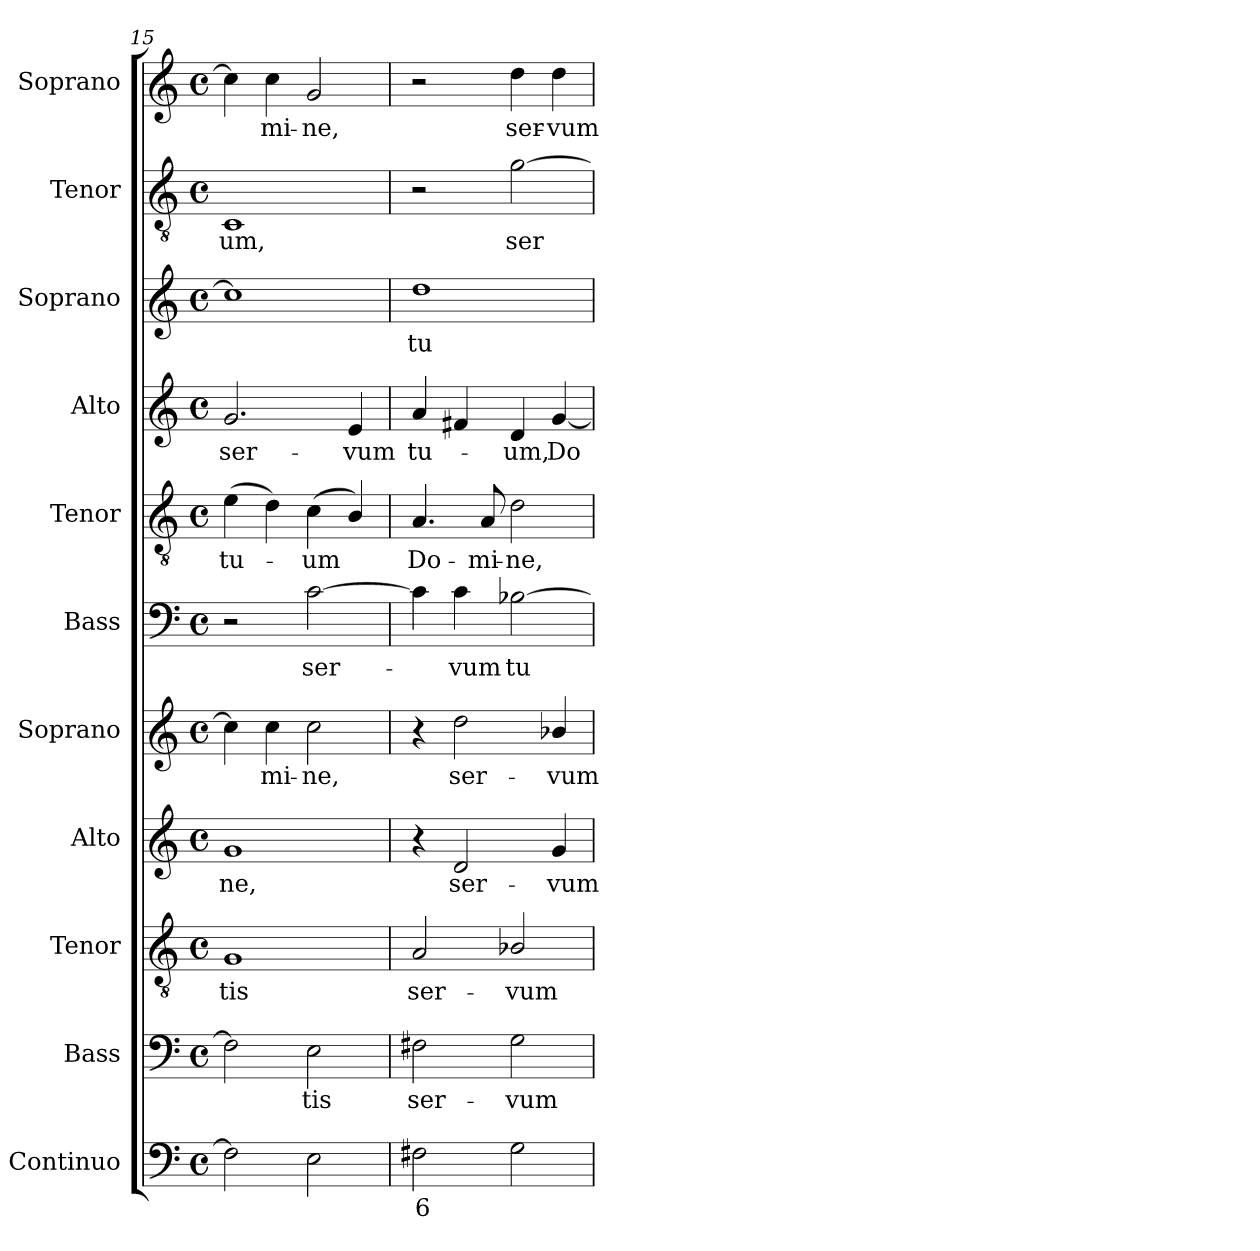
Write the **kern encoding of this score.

**kern	**text	**kern	**text	**kern	**text	**kern	**text	**kern	**text	**kern	**text	**kern	**text	**kern	**text	**kern	**text	**kern	**text	**kern	**text
*part11	*part11	*part10	*part10	*part9	*part9	*part8	*part8	*part7	*part7	*part6	*part6	*part5	*part5	*part4	*part4	*part3	*part3	*part2	*part2	*part1	*part1
*staff11	*staff11	*staff10	*staff10	*staff9	*staff9	*staff8	*staff8	*staff7	*staff7	*staff6	*staff6	*staff5	*staff5	*staff4	*staff4	*staff3	*staff3	*staff2	*staff2	*staff1	*staff1
*I"Continuo	*	*I"Bass	*	*I"Tenor	*	*I"Alto	*	*I"Soprano	*	*I"Bass	*	*I"Tenor	*	*I"Alto	*	*I"Soprano	*	*I"Tenor	*	*I"Soprano	*
*I'Cont.	*	*I'B.	*	*I'T.	*	*I'A.	*	*I'S.	*	*I'B.	*	*I'T.	*	*I'A.	*	*I'S.	*	*I'T.	*	*I'S.	*
!!LO:PB:g=z
*clefF4	*	*clefF4	*	*clefGv2	*	*clefG2	*	*clefG2	*	*clefF4	*	*clefGv2	*	*clefG2	*	*clefG2	*	*clefGv2	*	*clefG2	*
*	*	*	*	*ITrd7c12	*	*	*	*	*	*	*	*ITrd7c12	*	*	*	*	*	*ITrd7c12	*	*	*
*k[]	*	*k[]	*	*k[]	*	*k[]	*	*k[]	*	*k[]	*	*k[]	*	*k[]	*	*k[]	*	*k[]	*	*k[]	*
*C:	*	*C:	*	*C:	*	*C:	*	*C:	*	*C:	*	*C:	*	*C:	*	*C:	*	*C:	*	*C:	*
*M4/4	*	*M4/4	*	*M4/4	*	*M4/4	*	*M4/4	*	*M4/4	*	*M4/4	*	*M4/4	*	*M4/4	*	*M4/4	*	*M4/4	*
*met(c)	*	*met(c)	*	*met(c)	*	*met(c)	*	*met(c)	*	*met(c)	*	*met(c)	*	*met(c)	*	*met(c)	*	*met(c)	*	*met(c)	*
=15	=15	=15	=15	=15	=15	=15	=15	=15	=15	=15	=15	=15	=15	=15	=15	=15	=15	=15	=15	=15	=15
!	!	!	!	!	!LO:LY:b:color=#000000	!	!	!	!	!	!	!	!	!	!	!	!	!	!	!	!
!	!	!	!	!	!	!	!LO:LY:b:color=#000000	!	!	!	!	!	!	!	!	!	!	!	!	!	!
!	!	!	!	!	!	!	!	!	!	!	!	!	!LO:LY:b:color=#000000	!	!	!	!	!	!	!	!
!	!	!	!	!	!	!	!	!	!	!	!	!	!	!	!LO:LY:b:color=#000000	!	!	!	!	!	!
!	!	!	!	!	!	!	!	!	!	!	!	!	!	!	!	!	!	!	!LO:LY:b:color=#000000	!	!
2Fi\]	.	2Fi\]	.	1GGi	-tis	1gi	-ne,	4cci\]	.	2r	.	(4Ei\	tu-	2.gi/	ser-	1cci]	.	1CCi	-um,	4cci\]	.
!	!	!	!	!	!	!	!	!	!LO:LY:b:color=#000000	!	!	!	!	!	!	!	!	!	!	!	!
!	!	!	!	!	!	!	!	!	!	!	!	!	!	!	!	!	!	!	!	!	!LO:LY:b:color=#000000
.	.	.	.	.	.	.	.	4cci\	-mi-	.	.	4Di\)	.	.	.	.	.	.	.	4cci\	-mi-
!	!	!	!LO:LY:b:color=#000000	!	!	!	!	!	!	!	!	!	!	!	!	!	!	!	!	!	!
!	!	!	!	!	!	!	!	!	!LO:LY:b:color=#000000	!	!	!	!	!	!	!	!	!	!	!	!
!	!	!	!	!	!	!	!	!	!	!	!LO:LY:b:color=#000000	!	!	!	!	!	!	!	!	!	!
!	!	!	!	!	!	!	!	!	!	!	!	!	!LO:LY:b:color=#000000	!	!	!	!	!	!	!	!
!	!	!	!	!	!	!	!	!	!	!	!	!	!	!	!	!	!	!	!	!	!LO:LY:b:color=#000000
2Ei\	.	2Ei\	-tis	.	.	.	.	2cci\	-ne,	[2ci\	ser-	(4Ci\	-um	.	.	.	.	.	.	2gi/	-ne,
!	!	!	!	!	!	!	!	!	!	!	!	!	!	!	!LO:LY:b:color=#000000	!	!	!	!	!	!
.	.	.	.	.	.	.	.	.	.	.	.	4BBi/)	.	4ei/	-vum	.	.	.	.	.	.
=16	=16	=16	=16	=16	=16	=16	=16	=16	=16	=16	=16	=16	=16	=16	=16	=16	=16	=16	=16	=16	=16
!	!LO:LY:b:color=#000000	!	!	!	!	!	!	!	!	!	!	!	!	!	!	!	!	!	!	!	!
!	!	!	!LO:LY:b:color=#000000	!	!	!	!	!	!	!	!	!	!	!	!	!	!	!	!	!	!
!	!	!	!	!	!LO:LY:b:color=#000000	!	!	!	!	!	!	!	!	!	!	!	!	!	!	!	!
!	!	!	!	!	!	!	!	!	!	!	!	!	!LO:LY:b:color=#000000	!	!	!	!	!	!	!	!
!	!	!	!	!	!	!	!	!	!	!	!	!	!	!	!LO:LY:b:color=#000000	!	!	!	!	!	!
!	!	!	!	!	!	!	!	!	!	!	!	!	!	!	!	!	!LO:LY:b:color=#000000	!	!	!	!
2F#Xi\	6	2F#Xi\	ser-	2AAi/	ser-	4r	.	4r	.	4ci\]	.	4.AAi/	Do-	4ai/	tu-	1ddi	tu-	2r	.	2r	.
!	!	!	!	!	!	!	!LO:LY:b:color=#000000	!	!	!	!	!	!	!	!	!	!	!	!	!	!
!	!	!	!	!	!	!	!	!	!LO:LY:b:color=#000000	!	!	!	!	!	!	!	!	!	!	!	!
!	!	!	!	!	!	!	!	!	!	!	!LO:LY:b:color=#000000	!	!	!	!	!	!	!	!	!	!
.	.	.	.	.	.	2di/	ser-	2ddi\	ser-	4ci\	-vum	.	.	4f#Xi/	.	.	.	.	.	.	.
!	!	!	!	!	!	!	!	!	!	!	!	!	!LO:LY:b:color=#000000	!	!	!	!	!	!	!	!
.	.	.	.	.	.	.	.	.	.	.	.	8AAi/	-mi-	.	.	.	.	.	.	.	.
!	!	!	!LO:LY:b:color=#000000	!	!	!	!	!	!	!	!	!	!	!	!	!	!	!	!	!	!
!	!	!	!	!	!LO:LY:b:color=#000000	!	!	!	!	!	!	!	!	!	!	!	!	!	!	!	!
!	!	!	!	!	!	!	!	!	!	!	!LO:LY:b:color=#000000	!	!	!	!	!	!	!	!	!	!
!	!	!	!	!	!	!	!	!	!	!	!	!	!LO:LY:b:color=#000000	!	!	!	!	!	!	!	!
!	!	!	!	!	!	!	!	!	!	!	!	!	!	!	!LO:LY:b:color=#000000	!	!	!	!	!	!
!	!	!	!	!	!	!	!	!	!	!	!	!	!	!	!	!	!	!	!LO:LY:b:color=#000000	!	!
!	!	!	!	!	!	!	!	!	!	!	!	!	!	!	!	!	!	!	!	!	!LO:LY:b:color=#000000
2Gi\	.	2Gi\	-vum	2BB-Xi/	-vum	.	.	.	.	[2B-Xi\	tu-	2Di\	-ne,	4di/	-um,	.	.	[2Gi\	ser-	4ddi\	ser-
!	!	!	!	!	!	!	!LO:LY:b:color=#000000	!	!	!	!	!	!	!	!	!	!	!	!	!	!
!	!	!	!	!	!	!	!	!	!LO:LY:b:color=#000000	!	!	!	!	!	!	!	!	!	!	!	!
!	!	!	!	!	!	!	!	!	!	!	!	!	!	!	!LO:LY:b:color=#000000	!	!	!	!	!	!
!	!	!	!	!	!	!	!	!	!	!	!	!	!	!	!	!	!	!	!	!	!LO:LY:b:color=#000000
.	.	.	.	.	.	4gi/	-vum	4b-Xi/	-vum	.	.	.	.	[4gi/	Do-	.	.	.	.	4ddi\	-vum
=	=	=	=	=	=	=	=	=	=	=	=	=	=	=	=	=	=	=	=	=	=
*-	*-	*-	*-	*-	*-	*-	*-	*-	*-	*-	*-	*-	*-	*-	*-	*-	*-	*-	*-	*-	*-
